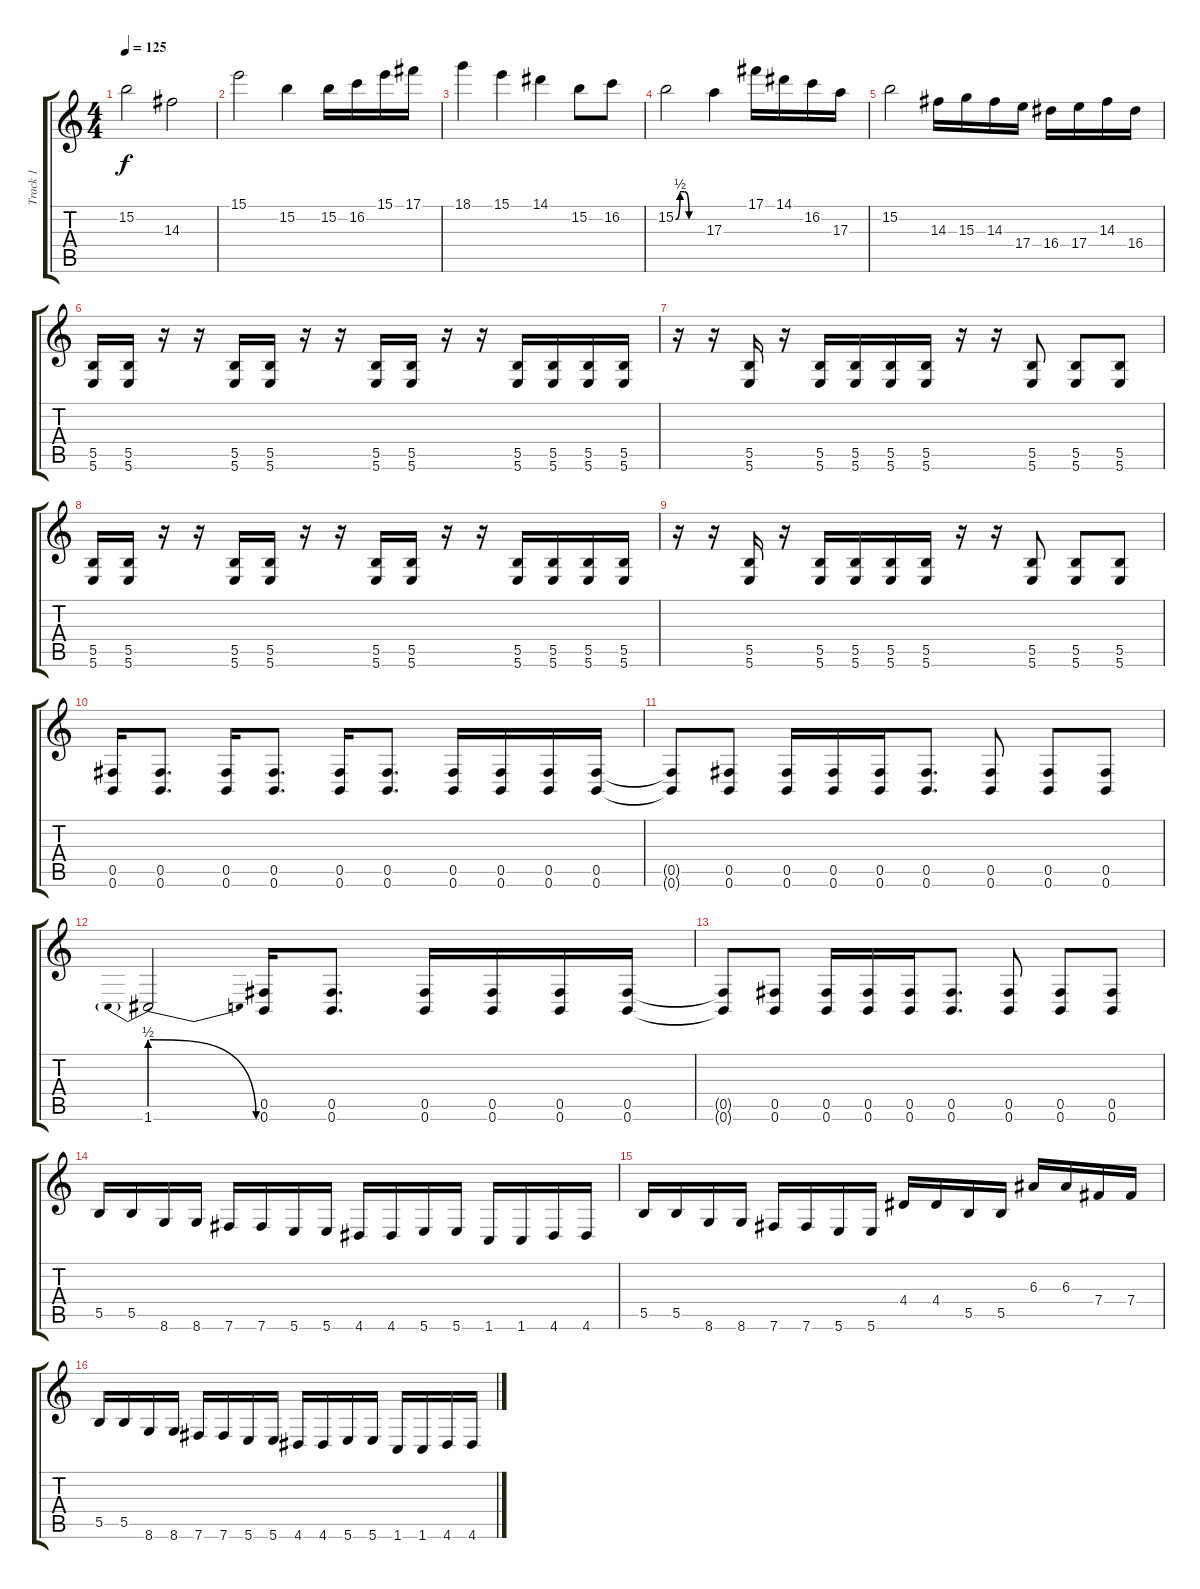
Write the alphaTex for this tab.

\track ("Track 1" "Track 1") {instrument overdrivenguitar}
\staff {score tabs}
\tuning (Db4 Ab3 E3 B2 Gb2 B1) {hide}
\ts (4 4)
\tempo 125
\clef g2
\ks c
15.2.2{dy f} 14.3.2 |
15.1.2 15.2.4 15.2.16 16.2.16 15.1.16 17.1.16 |
18.1.4 15.1.4 14.1.4 15.2.8 16.2.8 |
15.2{be (custom 0 0 10 2 20 2 30 0 60 0)}.2 17.3.4 17.1.16 14.1.16 16.2.16 17.3.16 |
15.2.2 14.3.16 15.3.16 14.3.16 17.4.16 16.4.16 17.4.16 14.3.16 16.4.16 |
(5.5 5.6).16 (5.5 5.6).16 r.16 r.16 (5.5 5.6).16 (5.5 5.6).16 r.16 r.16 (5.5 5.6).16 (5.5 5.6).16 r.16 r.16 (5.5 5.6).16 (5.5 5.6).16 (5.5 5.6).16 (5.5 5.6).16 |
r.16 r.16 (5.5 5.6).16 r.16 (5.5 5.6).16 (5.5 5.6).16 (5.5 5.6).16 (5.5 5.6).16 r.16 r.16 (5.5 5.6).8 (5.5 5.6).8 (5.5 5.6).8 |
(5.5 5.6).16 (5.5 5.6).16 r.16 r.16 (5.5 5.6).16 (5.5 5.6).16 r.16 r.16 (5.5 5.6).16 (5.5 5.6).16 r.16 r.16 (5.5 5.6).16 (5.5 5.6).16 (5.5 5.6).16 (5.5 5.6).16 |
r.16 r.16 (5.5 5.6).16 r.16 (5.5 5.6).16 (5.5 5.6).16 (5.5 5.6).16 (5.5 5.6).16 r.16 r.16 (5.5 5.6).8 (5.5 5.6).8 (5.5 5.6).8 |
(0.5 0.6).16 (0.5 0.6).8{d} (0.5 0.6).16 (0.5 0.6).8{d} (0.5 0.6).16 (0.5 0.6).8{d} (0.5 0.6).16 (0.5 0.6).16 (0.5 0.6).16 (0.5 0.6).16 |
(0.5{t} 0.6{t}).8 (0.5 0.6).8 (0.5 0.6).16 (0.5 0.6).16 (0.5 0.6).16 (0.5 0.6).8{d} (0.5 0.6).8 (0.5 0.6).8 (0.5 0.6).8 |
1.6{be (prebendrelease 0 2 60 0)}.2 (0.5 0.6).16 (0.5 0.6).8{d} (0.5 0.6).16 (0.5 0.6).16 (0.5 0.6).16 (0.5 0.6).16 |
(0.5{t} 0.6{t}).8 (0.5 0.6).8 (0.5 0.6).16 (0.5 0.6).16 (0.5 0.6).16 (0.5 0.6).8{d} (0.5 0.6).8 (0.5 0.6).8 (0.5 0.6).8 |
5.5.16 5.5.16 8.6.16 8.6.16 7.6.16 7.6.16 5.6.16 5.6.16 4.6.16 4.6.16 5.6.16 5.6.16 1.6.16 1.6.16 4.6.16 4.6.16 |
5.5.16 5.5.16 8.6.16 8.6.16 7.6.16 7.6.16 5.6.16 5.6.16 4.4.16 4.4.16 5.5.16 5.5.16 6.3.16 6.3.16 7.4.16 7.4.16 |
5.5.16 5.5.16 8.6.16 8.6.16 7.6.16 7.6.16 5.6.16 5.6.16 4.6.16 4.6.16 5.6.16 5.6.16 1.6.16 1.6.16 4.6.16 4.6.16
